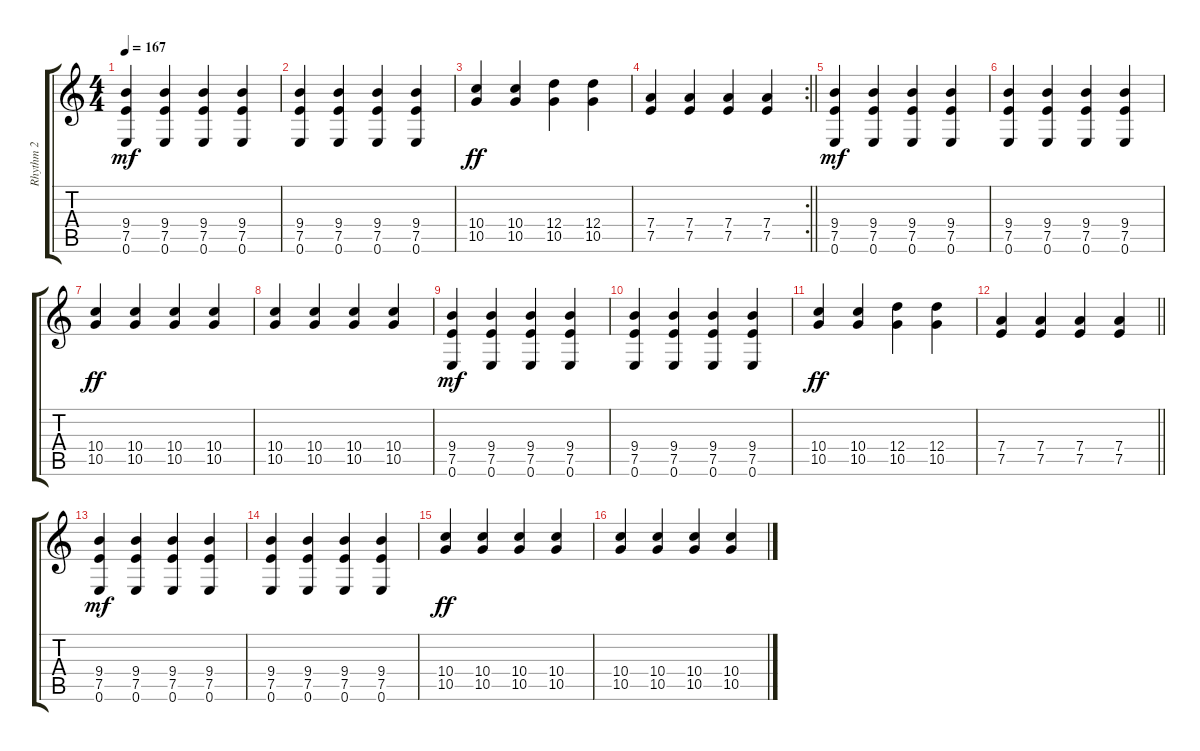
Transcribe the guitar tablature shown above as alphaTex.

\track ("Rhythm 2" "Rhythm 2") {instrument distortionguitar}
\staff {score tabs}
\tuning (E4 B3 G3 D3 A2 E2) {hide}
\ts (4 4)
\tempo 167
\clef g2
\ks c
(9.4 7.5 0.6).4{dy mf} (9.4 7.5 0.6).4 (9.4 7.5 0.6).4 (9.4 7.5 0.6).4 |
(9.4 7.5 0.6).4 (9.4 7.5 0.6).4 (9.4 7.5 0.6).4 (9.4 7.5 0.6).4 |
(10.4 10.5).4{dy ff} (10.4 10.5).4 (12.4 10.5).4 (12.4 10.5).4 |
\rc 2
\barLineRight lightlight
(7.4 7.5).4 (7.4 7.5).4 (7.4 7.5).4 (7.4 7.5).4 |
\section ("" "")
(9.4 7.5 0.6).4{dy mf volume 9} (9.4 7.5 0.6).4 (9.4 7.5 0.6).4 (9.4 7.5 0.6).4 |
(9.4 7.5 0.6).4 (9.4 7.5 0.6).4 (9.4 7.5 0.6).4 (9.4 7.5 0.6).4 |
(10.4 10.5).4{dy ff} (10.4 10.5).4 (10.4 10.5).4 (10.4 10.5).4 |
(10.4 10.5).4 (10.4 10.5).4 (10.4 10.5).4 (10.4 10.5).4 |
(9.4 7.5 0.6).4{dy mf} (9.4 7.5 0.6).4 (9.4 7.5 0.6).4 (9.4 7.5 0.6).4 |
(9.4 7.5 0.6).4 (9.4 7.5 0.6).4 (9.4 7.5 0.6).4 (9.4 7.5 0.6).4 |
(10.4 10.5).4{dy ff} (10.4 10.5).4 (12.4 10.5).4 (12.4 10.5).4 |
\barLineRight lightlight
(7.4 7.5).4 (7.4 7.5).4 (7.4 7.5).4 (7.4 7.5).4 |
\section ("" "")
(9.4 7.5 0.6).4{dy mf volume 9} (9.4 7.5 0.6).4 (9.4 7.5 0.6).4 (9.4 7.5 0.6).4 |
(9.4 7.5 0.6).4 (9.4 7.5 0.6).4 (9.4 7.5 0.6).4 (9.4 7.5 0.6).4 |
(10.4 10.5).4{dy ff} (10.4 10.5).4 (10.4 10.5).4 (10.4 10.5).4 |
(10.4 10.5).4 (10.4 10.5).4 (10.4 10.5).4 (10.4 10.5).4
